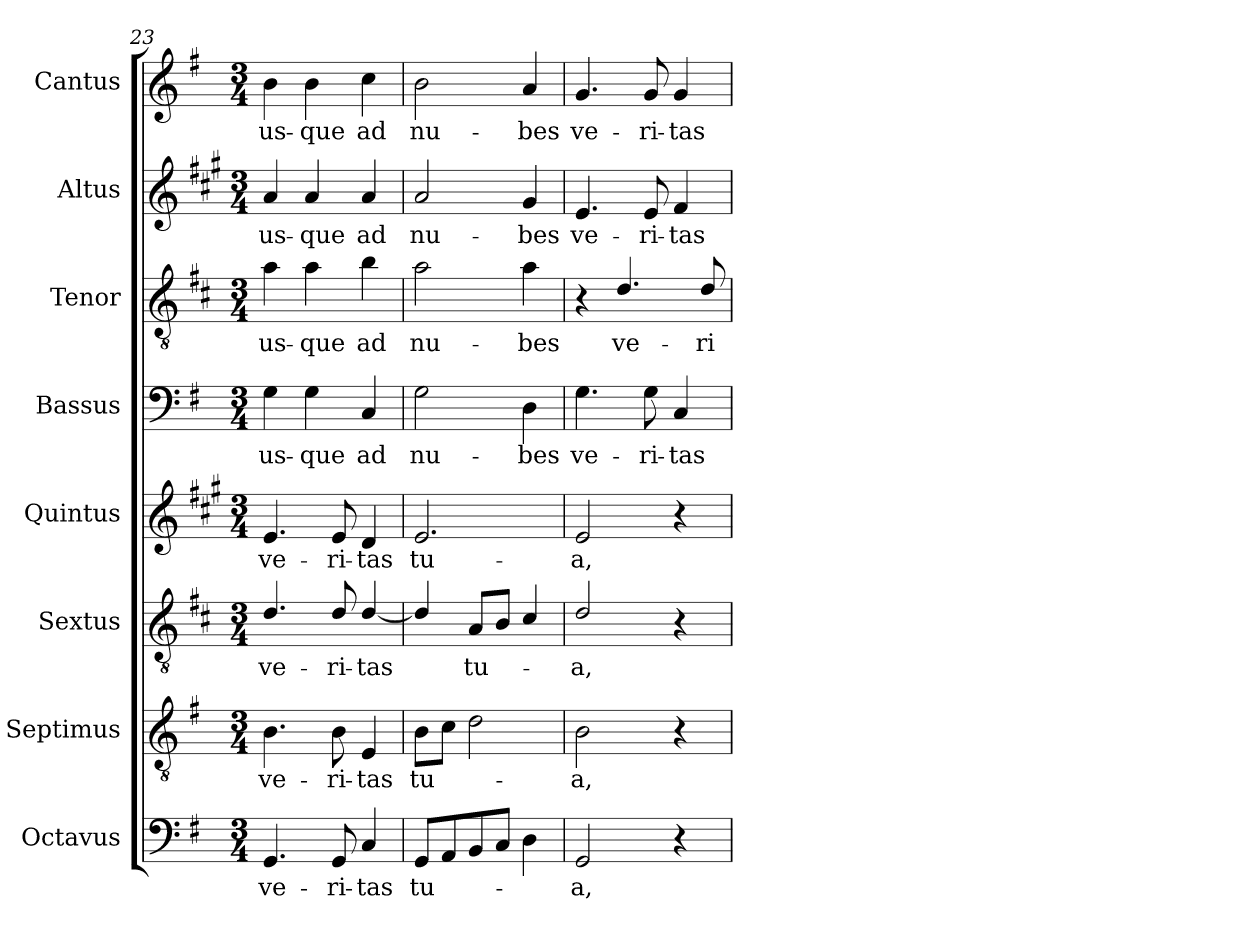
**kern	**text	**kern	**text	**kern	**text	**kern	**text	**kern	**text	**kern	**text	**kern	**text	**kern	**text
*part8	*part8	*part7	*part7	*part6	*part6	*part5	*part5	*part4	*part4	*part3	*part3	*part2	*part2	*part1	*part1
*staff8	*staff8	*staff7	*staff7	*staff6	*staff6	*staff5	*staff5	*staff4	*staff4	*staff3	*staff3	*staff2	*staff2	*staff1	*staff1
*I"Octavus	*	*I"Septimus	*	*I"Sextus	*	*I"Quintus	*	*I"Bassus	*	*I"Tenor	*	*I"Altus	*	*I"Cantus	*
*	*	*	*	*	*	*	*	*I'B	*	*I'T	*	*I'A	*	*I'C	*
*clefF4	*	*clefGv2	*	*clefGv2	*	*clefG2	*	*clefF4	*	*clefGv2	*	*clefG2	*	*clefG2	*
*	*	*	*	*ITrd4c7	*	*ITrd1c2	*	*	*	*ITrd4c7	*	*ITrd1c2	*	*	*
*k[f#]	*	*k[f#]	*	*k[f#]	*	*k[f#]	*	*k[f#]	*	*k[f#]	*	*k[f#]	*	*k[f#]	*
*G:	*	*G:	*	*G:	*	*G:	*	*G:	*	*G:	*	*G:	*	*G:	*
*M3/4	*	*M3/4	*	*M3/4	*	*M3/4	*	*M3/4	*	*M3/4	*	*M3/4	*	*M3/4	*
=23	=23	=23	=23	=23	=23	=23	=23	=23	=23	=23	=23	=23	=23	=23	=23
!	!LO:LY:b	!	!LO:LY:b	!	!LO:LY:b	!	!LO:LY:b	!	!LO:LY:b	!	!LO:LY:b	!	!LO:LY:b	!	!LO:LY:b
4.GG/	ve-	4.B\	ve-	4.G/	ve-	4.d/	ve-	4G\	us-	4d\	us-	4g/	us-	4b\	us-
!	!	!	!	!	!	!	!	!	!LO:LY:b	!	!LO:LY:b	!	!LO:LY:b	!	!LO:LY:b
.	.	.	.	.	.	.	.	4G\	-que	4d\	-que	4g/	-que	4b\	-que
!	!LO:LY:b	!	!LO:LY:b	!	!LO:LY:b	!	!LO:LY:b	!	!	!	!	!	!	!	!
8GG/	-ri-	8B\	-ri-	8G/	-ri-	8d/	-ri-	.	.	.	.	.	.	.	.
!	!LO:LY:b	!	!LO:LY:b	!	!LO:LY:b	!	!LO:LY:b	!	!LO:LY:b	!	!LO:LY:b	!	!LO:LY:b	!	!LO:LY:b
4C/	-tas	4E/	-tas	[4G/	-tas	4c/	-tas	4C/	ad	4e\	ad	4g/	ad	4cc\	ad
=24	=24	=24	=24	=24	=24	=24	=24	=24	=24	=24	=24	=24	=24	=24	=24
!	!LO:LY:b	!	!LO:LY:b	!	!	!	!LO:LY:b	!	!LO:LY:b	!	!LO:LY:b	!	!LO:LY:b	!	!LO:LY:b
8GG/L	tu-	8B\L	tu-	4G/]	.	2.d/	tu-	2G\	nu-	2d\	nu-	2g/	nu-	2b\	nu-
8AA/	.	8c\J	.	.	.	.	.	.	.	.	.	.	.	.	.
!	!	!	!	!	!LO:LY:b	!	!	!	!	!	!	!	!	!	!
8BB/	.	2d\	.	8D/L	tu-	.	.	.	.	.	.	.	.	.	.
8C/J	.	.	.	8E/J	.	.	.	.	.	.	.	.	.	.	.
!	!	!	!	!	!	!	!	!	!LO:LY:b	!	!LO:LY:b	!	!LO:LY:b	!	!LO:LY:b
4D\	.	.	.	4F#/	.	.	.	4D\	-bes	4d\	-bes	4f#/	-bes	4a/	-bes
=25	=25	=25	=25	=25	=25	=25	=25	=25	=25	=25	=25	=25	=25	=25	=25
!	!LO:LY:b	!	!LO:LY:b	!	!LO:LY:b	!	!LO:LY:b	!	!LO:LY:b	!	!	!	!LO:LY:b	!	!LO:LY:b
2GG/	-a,	2B\	-a,	2G/	-a,	2d/	-a,	4.G\	ve-	4r	.	4.d/	ve-	4.g/	ve-
!	!	!	!	!	!	!	!	!	!	!	!LO:LY:b	!	!	!	!
.	.	.	.	.	.	.	.	.	.	4.G/	ve-	.	.	.	.
!	!	!	!	!	!	!	!	!	!LO:LY:b	!	!	!	!LO:LY:b	!	!LO:LY:b
.	.	.	.	.	.	.	.	8G\	-ri-	.	.	8d/	-ri-	8g/	-ri-
!	!	!	!	!	!	!	!	!	!LO:LY:b	!	!	!	!LO:LY:b	!	!LO:LY:b
4r	.	4r	.	4r	.	4r	.	4C/	-tas	.	.	4e/	-tas	4g/	-tas
!	!	!	!	!	!	!	!	!	!	!	!LO:LY:b	!	!	!	!
.	.	.	.	.	.	.	.	.	.	8G/	-ri-	.	.	.	.
=	=	=	=	=	=	=	=	=	=	=	=	=	=	=	=
*-	*-	*-	*-	*-	*-	*-	*-	*-	*-	*-	*-	*-	*-	*-	*-
